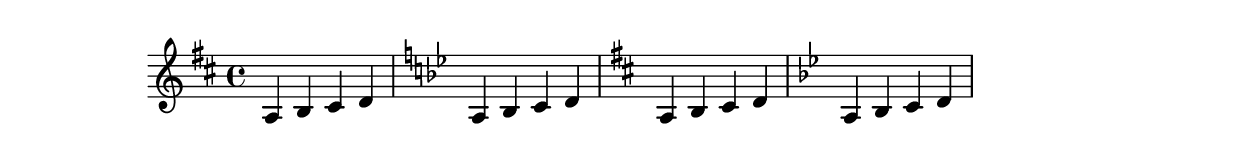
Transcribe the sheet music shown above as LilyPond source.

%% Do not edit this file; it is auto-generated from LSR http://lsr.dsi.unimi.it
%% This file is in the public domain.
%% Tags: pitches
\version "2.11.35"

\header { texidoc = "
When the key signature changes, natural signs are automatically printed
to cancel any accidentals from previous key signatures. This may be
altered by setting to \"false\" the printKeyCancellation property in
the Staff context.
" }
% begin verbatim
\relative {
  \key d \major
  a b cis d
  \key g \minor
  a bes c d
  \set Staff.printKeyCancellation = ##f
  \key d \major
  a b cis d
  \key g \minor
  a bes c d
}
